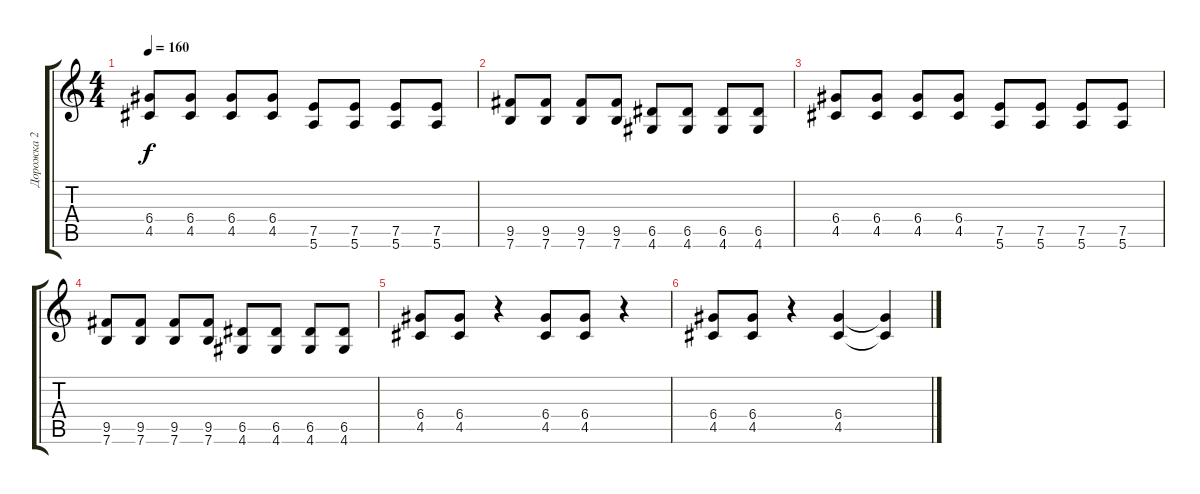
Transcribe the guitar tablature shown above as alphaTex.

\track ("Дорожка 2" "Дорожка 2") {instrument distortionguitar}
\staff {score tabs}
\tuning (E4 B3 G3 D3 A2 E2) {hide}
\ts (4 4)
\tempo 160
\clef g2
\ks c
(6.4 4.5).8{dy f} (6.4 4.5).8 (6.4 4.5).8 (6.4 4.5).8 (7.5 5.6).8 (7.5 5.6).8 (7.5 5.6).8 (7.5 5.6).8 |
(9.5 7.6).8 (9.5 7.6).8 (9.5 7.6).8 (9.5 7.6).8 (6.5 4.6).8 (6.5 4.6).8 (6.5 4.6).8 (6.5 4.6).8 |
(6.4 4.5).8 (6.4 4.5).8 (6.4 4.5).8 (6.4 4.5).8 (7.5 5.6).8 (7.5 5.6).8 (7.5 5.6).8 (7.5 5.6).8 |
(9.5 7.6).8 (9.5 7.6).8 (9.5 7.6).8 (9.5 7.6).8 (6.5 4.6).8 (6.5 4.6).8 (6.5 4.6).8 (6.5 4.6).8 |
(6.4 4.5).8 (6.4 4.5).8 r.4 (6.4 4.5).8 (6.4 4.5).8 r.4 |
(6.4 4.5).8 (6.4 4.5).8 r.4 (6.4 4.5).4 (6.4{t} 4.5{t}).4
